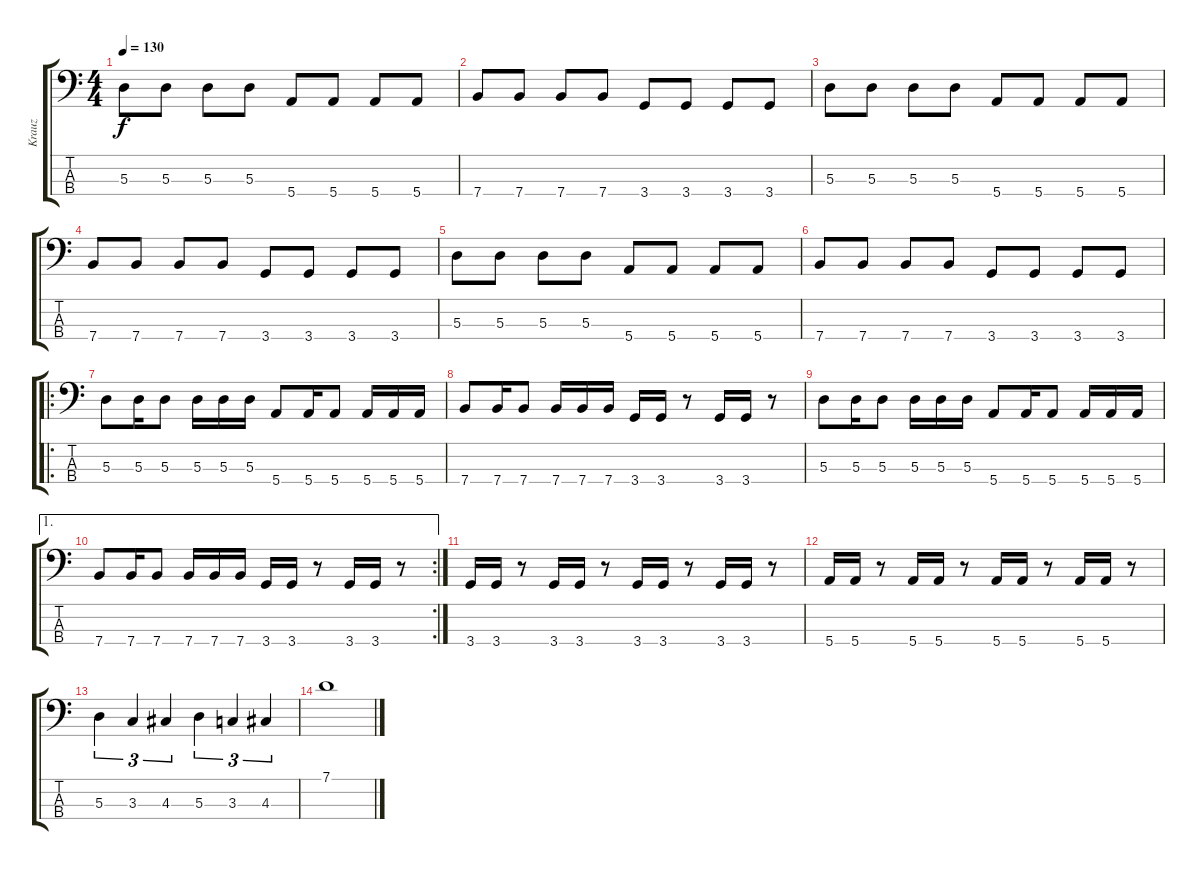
\track ("Krauz" "Krauz") {solo instrument electricbasspick}
\staff {score tabs}
\tuning (G2 D2 A1 E1) {hide}
\ts (4 4)
\tempo 130
\clef f4
\ks c
5.3.8{dy f} 5.3.8 5.3.8 5.3.8 5.4.8 5.4.8 5.4.8 5.4.8 |
7.4.8 7.4.8 7.4.8 7.4.8 3.4.8 3.4.8 3.4.8 3.4.8 |
5.3.8 5.3.8 5.3.8 5.3.8 5.4.8 5.4.8 5.4.8 5.4.8 |
7.4.8 7.4.8 7.4.8 7.4.8 3.4.8 3.4.8 3.4.8 3.4.8 |
5.3.8 5.3.8 5.3.8 5.3.8 5.4.8 5.4.8 5.4.8 5.4.8 |
7.4.8 7.4.8 7.4.8 7.4.8 3.4.8 3.4.8 3.4.8 3.4.8 |
\ro
5.3.8 5.3.16 5.3.8 5.3.16 5.3.16 5.3.16 5.4.8 5.4.16 5.4.8 5.4.16 5.4.16 5.4.16 |
7.4.8 7.4.16 7.4.8 7.4.16 7.4.16 7.4.16 3.4.16 3.4.16 r.8 3.4.16 3.4.16 r.8 |
5.3.8 5.3.16 5.3.8 5.3.16 5.3.16 5.3.16 5.4.8 5.4.16 5.4.8 5.4.16 5.4.16 5.4.16 |
\ae 1
\rc 2
7.4.8 7.4.16 7.4.8 7.4.16 7.4.16 7.4.16 3.4.16 3.4.16 r.8 3.4.16 3.4.16 r.8 |
3.4.16 3.4.16 r.8 3.4.16 3.4.16 r.8 3.4.16 3.4.16 r.8 3.4.16 3.4.16 r.8 |
5.4.16 5.4.16 r.8 5.4.16 5.4.16 r.8 5.4.16 5.4.16 r.8 5.4.16 5.4.16 r.8 |
5.3.4{tu (3 2)} 3.3.4{tu (3 2)} 4.3.4{tu (3 2)} 5.3.4{tu (3 2)} 3.3.4{tu (3 2)} 4.3.4{tu (3 2)} |
7.1.1
